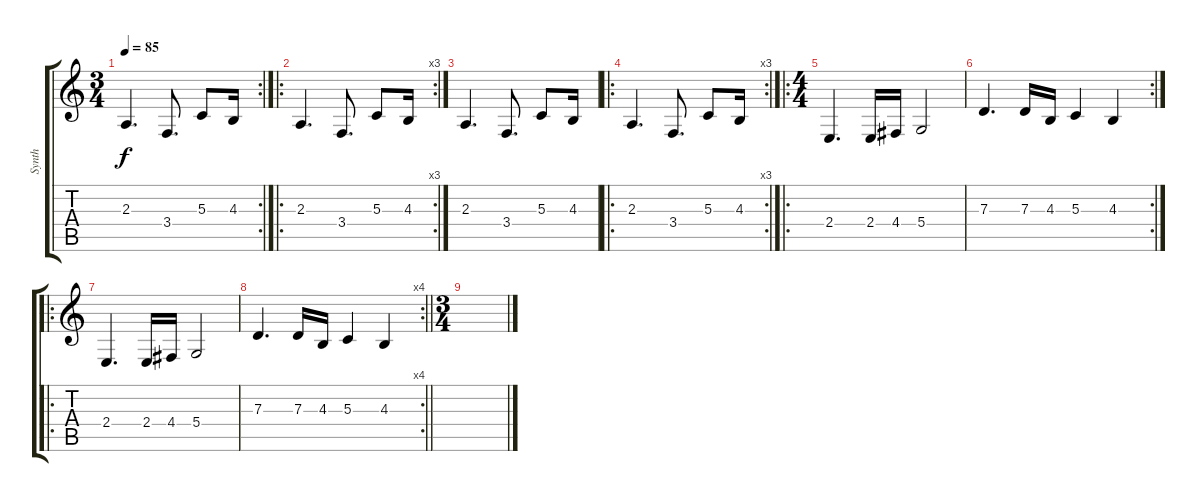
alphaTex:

\track ("Synth" "Synth") {instrument stringensemble1}
\staff {score tabs}
\tuning (E4 B3 G3 D3 A2 E2) {hide}
\rc 2
\ts (3 4)
\tempo 85
\clef g2
\ks c
2.3.4{d dy f} 3.4.8{d} 5.3.8 4.3.16 |
\ro
\rc 3
2.3.4{d} 3.4.8{d} 5.3.8 4.3.16 |
2.3.4{d} 3.4.8{d} 5.3.8 4.3.16 |
\ro
\rc 3
2.3.4{d} 3.4.8{d} 5.3.8 4.3.16 |
\ro
\ts (4 4)
2.4.4{d} 2.4.16 4.4.16 5.4.2 |
\rc 2
7.3.4{d} 7.3.16 4.3.16 5.3.4 4.3.4 |
\ro
2.4.4{d} 2.4.16 4.4.16 5.4.2 |
\rc 4
\barLineRight lightlight
7.3.4{d} 7.3.16 4.3.16 5.3.4 4.3.4 |
\ts (3 4)
